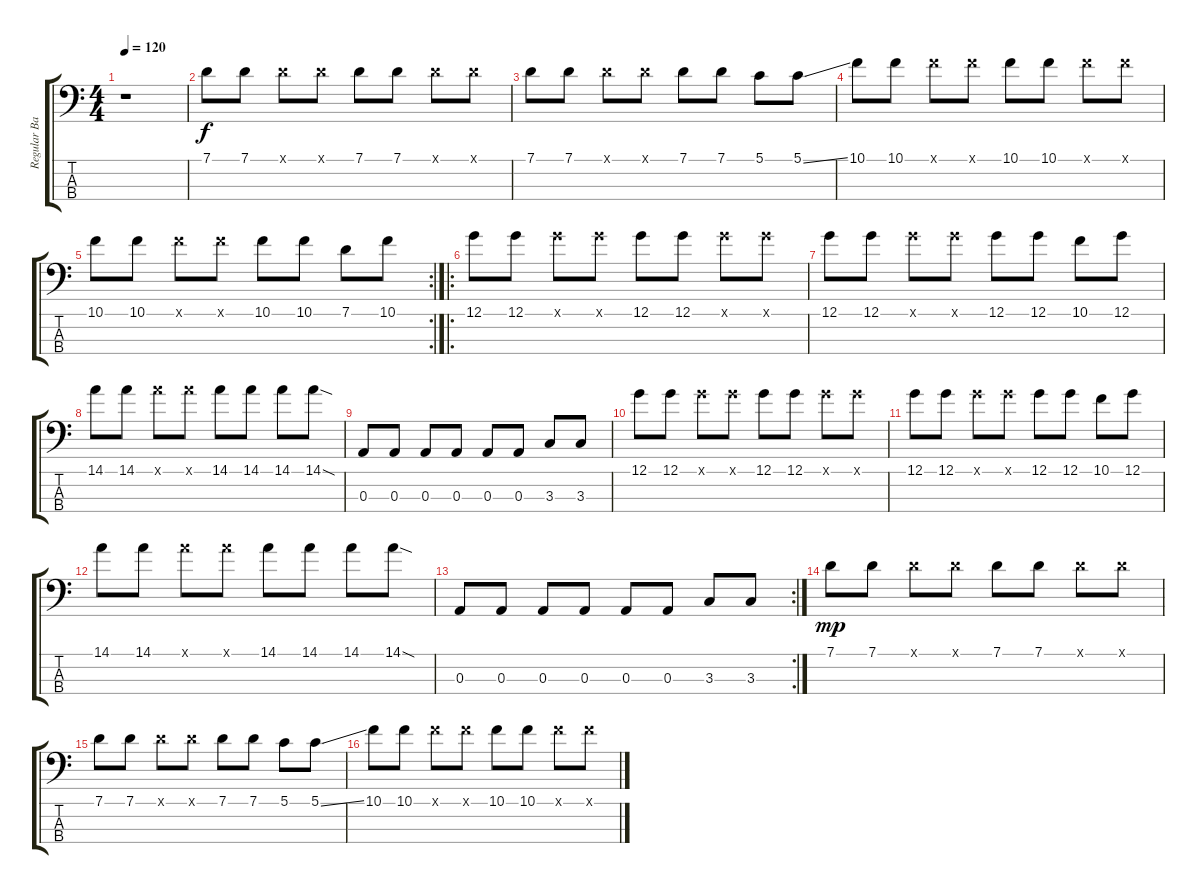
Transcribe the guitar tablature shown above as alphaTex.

\track ("Regular Bass- Murdoc Nicalls" "Regular Ba") {instrument electricbasspick}
\staff {score tabs}
\tuning (G2 D2 A1 E1) {hide}
\ts (4 4)
\tempo 120
\clef f4
\ks c
r.1{dy f} |
7.1.8 7.1.8 7.1{x}.8 7.1{x}.8 7.1.8 7.1.8 7.1{x}.8 7.1{x}.8 |
7.1.8 7.1.8 7.1{x}.8 7.1{x}.8 7.1.8 7.1.8 5.1.8 5.1{ss}.8 |
10.1.8 10.1.8 10.1{x}.8 10.1{x}.8 10.1.8 10.1.8 10.1{x}.8 10.1{x}.8 |
\rc 2
10.1.8 10.1.8 10.1{x}.8 10.1{x}.8 10.1.8 10.1.8 7.1.8 10.1.8 |
\ro
12.1.8 12.1.8 12.1{x}.8 12.1{x}.8 12.1.8 12.1.8 12.1{x}.8 12.1{x}.8 |
12.1.8 12.1.8 12.1{x}.8 12.1{x}.8 12.1.8 12.1.8 10.1.8 12.1.8 |
14.1.8 14.1.8 14.1{x}.8 14.1{x}.8 14.1.8 14.1.8 14.1.8 14.1{sod}.8 |
0.3.8 0.3.8 0.3.8 0.3.8 0.3.8 0.3.8 3.3.8 3.3.8 |
12.1.8 12.1.8 12.1{x}.8 12.1{x}.8 12.1.8 12.1.8 12.1{x}.8 12.1{x}.8 |
12.1.8 12.1.8 12.1{x}.8 12.1{x}.8 12.1.8 12.1.8 10.1.8 12.1.8 |
14.1.8 14.1.8 14.1{x}.8 14.1{x}.8 14.1.8 14.1.8 14.1.8 14.1{sod}.8 |
\rc 2
0.3.8 0.3.8 0.3.8 0.3.8 0.3.8 0.3.8 3.3.8 3.3.8 |
7.1.8{dy mp} 7.1.8 7.1{x}.8 7.1{x}.8 7.1.8 7.1.8 7.1{x}.8 7.1{x}.8 |
7.1.8 7.1.8 7.1{x}.8 7.1{x}.8 7.1.8 7.1.8 5.1.8 5.1{ss}.8 |
10.1.8 10.1.8 10.1{x}.8 10.1{x}.8 10.1.8 10.1.8 10.1{x}.8 10.1{x}.8
